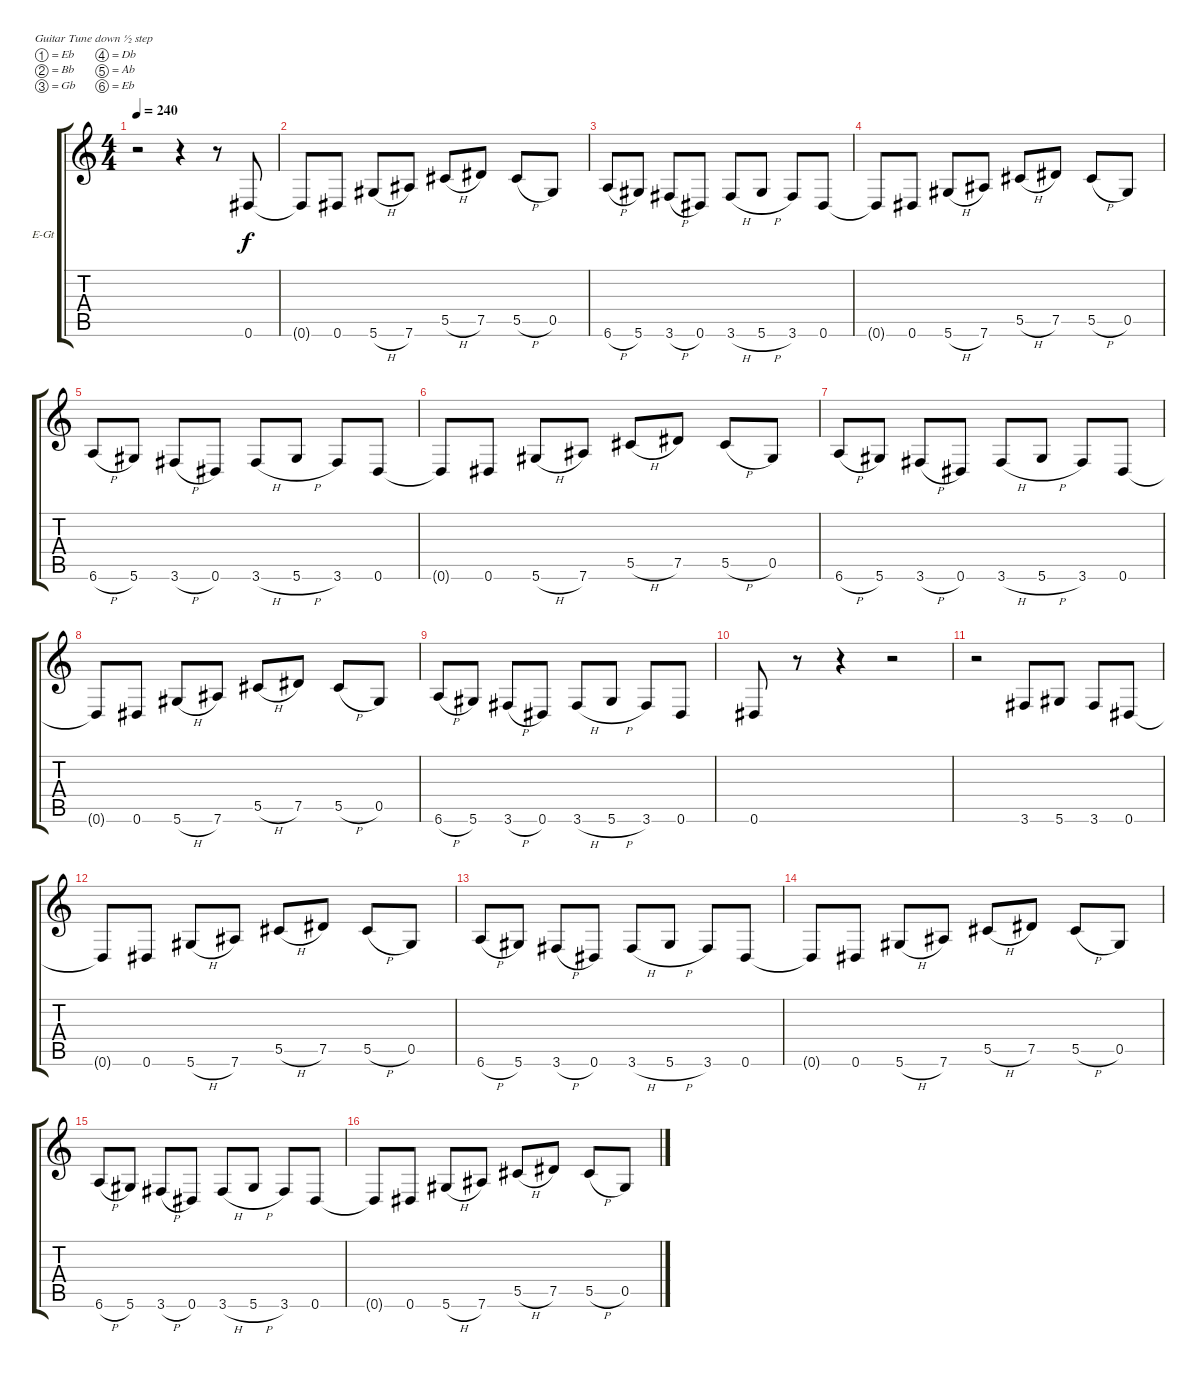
\defaultSystemsLayout 4
\bracketExtendMode groupsimilarinstruments
\firstSystemTrackNameOrientation horizontal
\otherSystemsTrackNameOrientation horizontal
\track ("Electric Guitar" "E-Gt") {instrument distortionguitar}
\staff {score tabs}
\tuning (Eb4 Bb3 Gb3 Db3 Ab2 Eb2)
\ts (4 4)
\tempo 240
\clef g2
\scale
0.485477
\ks c
r.2{dy f instrument distortionguitar} r.4 r.8 0.6.8 |
\scale
0.257261 0.6{t}.8 0.6.8 5.6{h}.8 7.6.8 5.5{h}.8 7.5.8 5.5{h}.8 0.5.8 |
\scale
0.257261 6.6{h}.8 5.6.8 3.6{h}.8 0.6.8 3.6{h}.8 5.6{h}.8 3.6.8 0.6.8 |
\scale
0.333333 0.6{t}.8 0.6.8 5.6{h}.8 7.6.8 5.5{h}.8 7.5.8 5.5{h}.8 0.5.8 |
\scale
0.333333 6.6{h}.8 5.6.8 3.6{h}.8 0.6.8 3.6{h}.8 5.6{h}.8 3.6.8 0.6.8 |
\scale
0.333333 0.6{t}.8 0.6.8 5.6{h}.8 7.6.8 5.5{h}.8 7.5.8 5.5{h}.8 0.5.8 |
\scale
0.333333 6.6{h}.8 5.6.8 3.6{h}.8 0.6.8 3.6{h}.8 5.6{h}.8 3.6.8 0.6.8 |
\scale
0.333333 0.6{t}.8 0.6.8 5.6{h}.8 7.6.8 5.5{h}.8 7.5.8 5.5{h}.8 0.5.8 |
\scale
0.333333 6.6{h}.8 5.6.8 3.6{h}.8 0.6.8 3.6{h}.8 5.6{h}.8 3.6.8 0.6.8 |
\scale
0.333333 0.6.8 r.8 r.4 r.2 |
\scale
0.333333 r.2 3.6.8 5.6.8 3.6.8 0.6.8 |
\scale
0.333333 0.6{t}.8 0.6.8 5.6{h}.8 7.6.8 5.5{h}.8 7.5.8 5.5{h}.8 0.5.8 |
\scale
0.333333 6.6{h}.8 5.6.8 3.6{h}.8 0.6.8 3.6{h}.8 5.6{h}.8 3.6.8 0.6.8 |
\scale
0.333333 0.6{t}.8 0.6.8 5.6{h}.8 7.6.8 5.5{h}.8 7.5.8 5.5{h}.8 0.5.8 |
\scale
0.333333 6.6{h}.8 5.6.8 3.6{h}.8 0.6.8 3.6{h}.8 5.6{h}.8 3.6.8 0.6.8 |
\scale
0.333333 0.6{t}.8 0.6.8 5.6{h}.8 7.6.8 5.5{h}.8 7.5.8 5.5{h}.8 0.5.8
